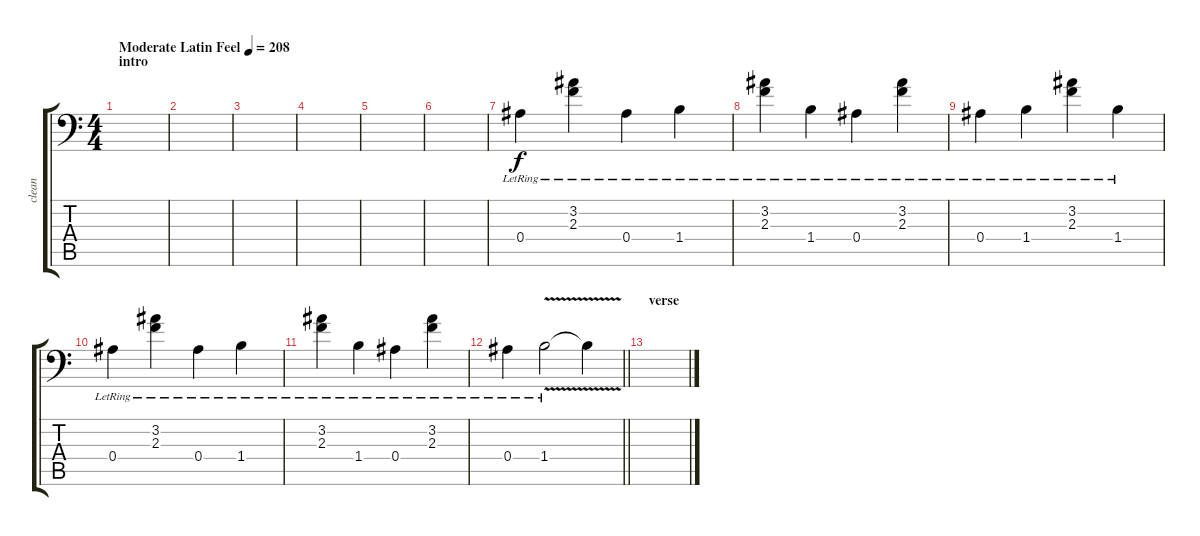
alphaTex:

\track ("clean" "clean") {instrument acousticguitarsteel}
\staff {score tabs}
\tuning (C4 G3 Eb3 Bb2 F2 Bb1) {hide}
\ts (4 4)
\section ("" "intro")
\tempo (208 "Moderate Latin Feel")
\clef f4
\ks c
|
|
|
|
|
|
0.4{lr}.4 (3.2{lr} 2.3{lr}).4 0.4{lr}.4 1.4{lr}.4 |
(3.2{lr} 2.3{lr}).4 1.4{lr}.4 0.4{lr}.4 (3.2{lr} 2.3{lr}).4 |
0.4{lr}.4 1.4{lr}.4 (3.2{lr} 2.3{lr}).4 1.4{lr}.4 |
0.4{lr}.4 (3.2{lr} 2.3{lr}).4 0.4{lr}.4 1.4{lr}.4 |
(3.2{lr} 2.3{lr}).4 1.4{lr}.4 0.4{lr}.4 (3.2{lr} 2.3{lr}).4 |
\barLineRight lightlight
0.4{lr}.4 1.4{v lr}.2 1.4{t}.4 |
\section ("" "verse ")
